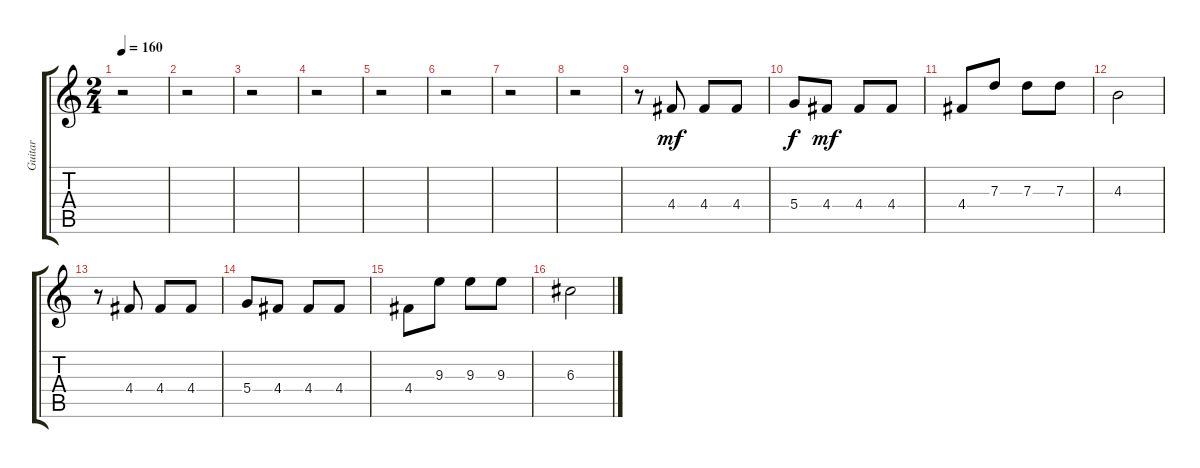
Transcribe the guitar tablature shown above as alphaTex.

\track ("Guitar" "Guitar") {instrument overdrivenguitar}
\staff {score tabs}
\tuning (E4 B3 G3 D3 A2 E2) {hide}
\ts (2 4)
\tempo 160
\clef g2
\ks c
r.2{dy mf instrument overdrivenguitar} |
r.2 |
r.2 |
r.2 |
r.2 |
r.2 |
r.2 |
r.2 |
r.8 4.4.8 4.4.8 4.4.8 |
5.4.8{dy f} 4.4.8{dy mf} 4.4.8 4.4.8 |
4.4.8 7.3.8 7.3.8 7.3.8 |
4.3.2 |
r.8 4.4.8 4.4.8 4.4.8 |
5.4.8 4.4.8 4.4.8 4.4.8 |
4.4.8 9.3.8 9.3.8 9.3.8 |
6.3.2
